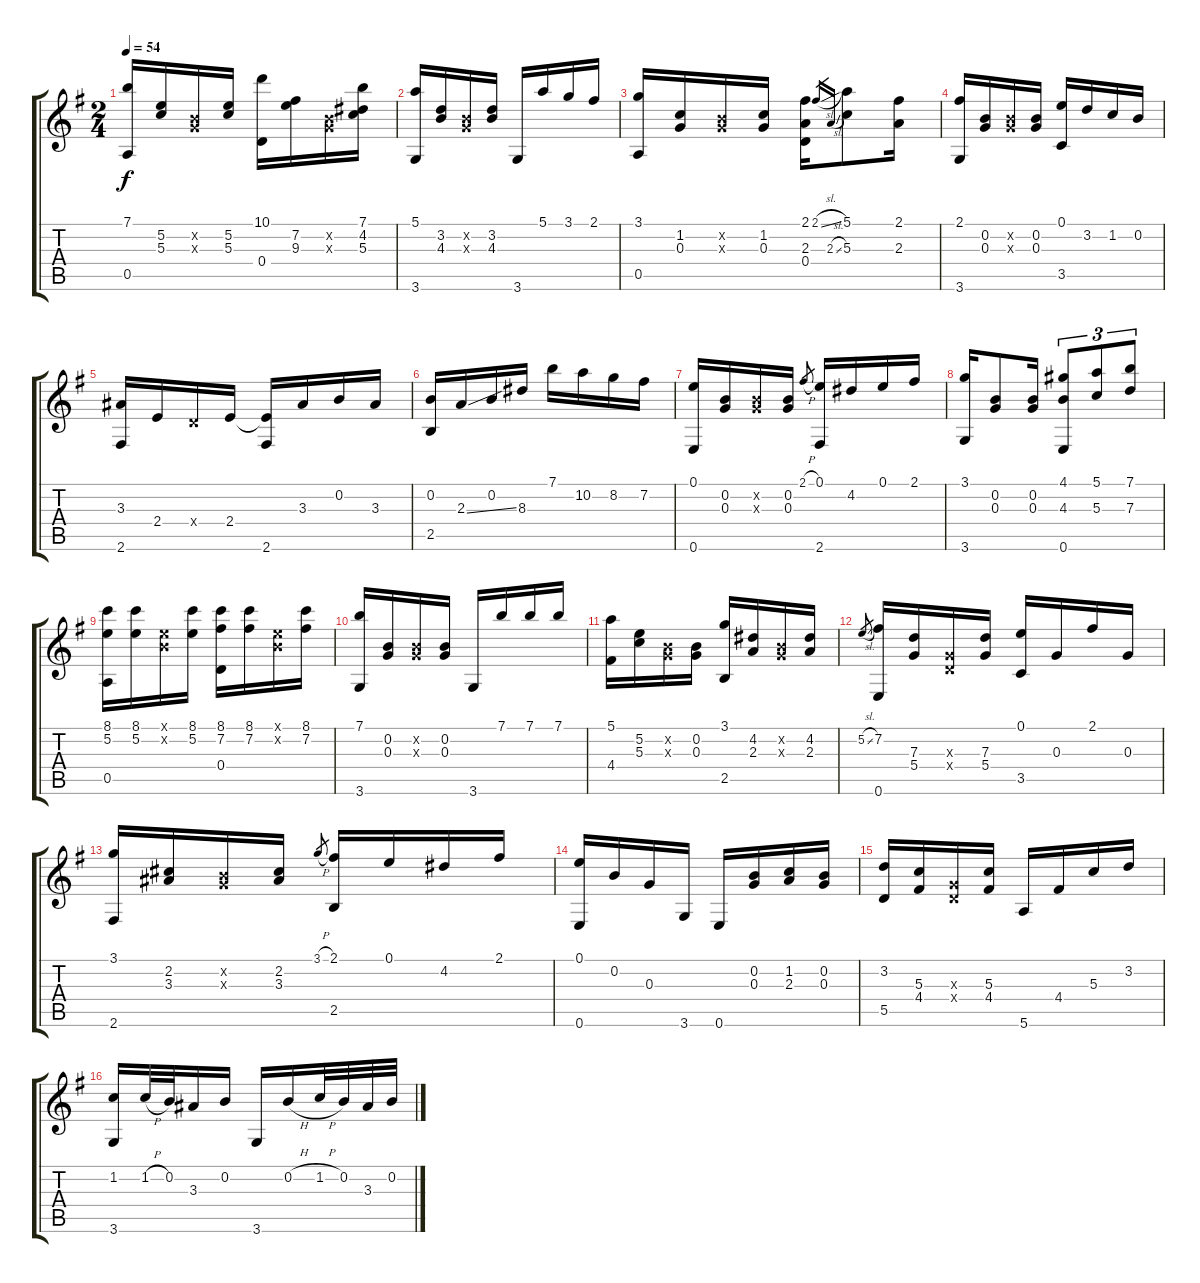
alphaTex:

\track "" {instrument acousticguitarnylon}
\staff {score tabs}
\tuning (E4 B3 G3 D3 A2 E2) {hide}
\ts (2 4)
\tempo 54
\clef g2
\ks g
(7.1 0.5).16{dy f} (5.2 5.3).16 (0.2{x} 0.3{x}).16 (5.2 5.3).16 (10.1 0.4).16 (7.2 9.3).16 (0.2{x} 0.3{x}).16 (7.1 4.2 5.3).16 |
(5.1 3.6).16 (3.2 4.3).16 (0.2{x} 0.3{x}).16 (3.2 4.3).16 3.6.16 5.1.16 3.1.16 2.1.16 |
(3.1 0.5).16 (1.2 0.3).16 (0.2{x} 0.3{x}).16 (1.2 0.3).16 (2.1 2.3 0.4).16 2.1{sl}.16{gr} 2.3{sl}.16{gr} (5.1 5.3).8 (2.1 2.3).16 |
(2.1 3.6).16 (0.2 0.3).16 (0.2{x} 0.3{x}).16 (0.2 0.3).16 (0.1 3.5).16 3.2.16 1.2.16 0.2.16 |
(3.3 2.6).16 2.4.16 0.4{x}.16 2.4.16 (2.4{t} 2.6).16 3.3.16 0.2.16 3.3.16 |
(0.2 2.5).16 2.3{ss}.16 0.2.16 8.3.16 7.1.16 10.2.16 8.2.16 7.2.16 |
(0.1 0.6).16 (0.2 0.3).16 (0.2{x} 0.3{x}).16 (0.2 0.3).16 2.1{h}.8{gr} (0.1 2.6).16 4.2.16 0.1.16 2.1.16 |
(3.1 3.6).16 (0.2 0.3).8 (0.2 0.3).16 (4.1 4.3 0.6).8{tu (3 2)} (5.1 5.3).8{tu (3 2)} (7.1 7.3).8{tu (3 2)} |
(8.1 5.2 0.5).16 (8.1 5.2).16 (0.1{x} 0.2{x}).16 (8.1 5.2).16 (8.1 7.2 0.4).16 (8.1 7.2).16 (0.1{x} 0.2{x}).16 (8.1 7.2).16 |
(7.1 3.6).16 (0.2 0.3).16 (0.2{x} 0.3{x}).16 (0.2 0.3).16 3.6.16 7.1.16 7.1.16 7.1.16 |
(5.1 4.4).16 (5.2 5.3).16 (0.2{x} 0.3{x}).16 (0.2 0.3).16 (3.1 2.5).16 (4.2 2.3).16 (0.2{x} 0.3{x}).16 (4.2 2.3).16 |
5.2{sl}.8{gr} (7.2 0.6).16 (7.3 5.4).16 (0.3{x} 0.4{x}).16 (7.3 5.4).16 (0.1 3.5).16 0.3.16 2.1.16 0.3.16 |
(3.1 2.6).16 (2.2 3.3).16 (0.2{x} 0.3{x}).16 (2.2 3.3).16 3.1{h}.8{gr} (2.1 2.5).16 0.1.16 4.2.16 2.1.16 |
(0.1 0.6).16 0.2.16 0.3.16 3.6.16 0.6.16 (0.2 0.3).16 (1.2 2.3).16 (0.2 0.3).16 |
(3.2 5.5).16 (5.3 4.4).16 (0.3{x} 0.4{x}).16 (5.3 4.4).16 5.6.16 4.4.16 5.3.16 3.2.16 |
(1.2 3.6).16 1.2{h}.32 0.2.32 3.3.16 0.2.16 3.6.16 0.2{h}.16 1.2{h}.32 0.2.32 3.3.32 0.2.32
